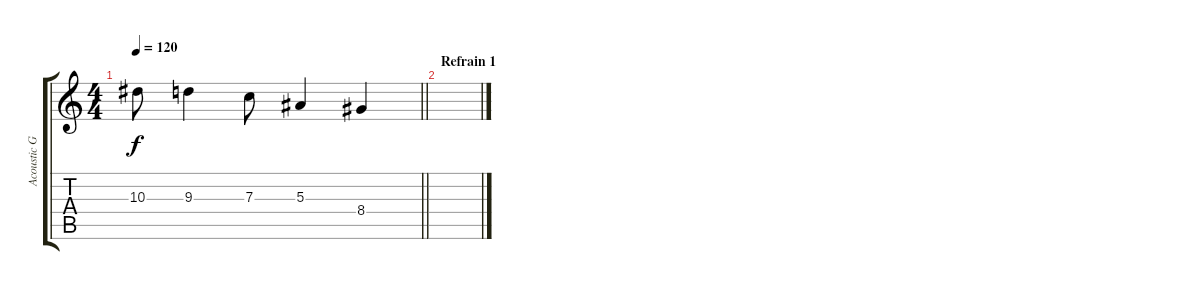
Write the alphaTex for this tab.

\track ("Acoustic Guitar" "Acoustic G") {instrument acousticguitarsteel}
\staff {score tabs}
\tuning (D4 A3 F3 C3 G2 C2) {hide}
\ts (4 4)
\tempo 120
\clef g2
\barLineRight lightlight
\ks c
10.3.8{dy f} 9.3.4 7.3.8 5.3.4 8.4.4 |
\section ("" "Refrain 1")
